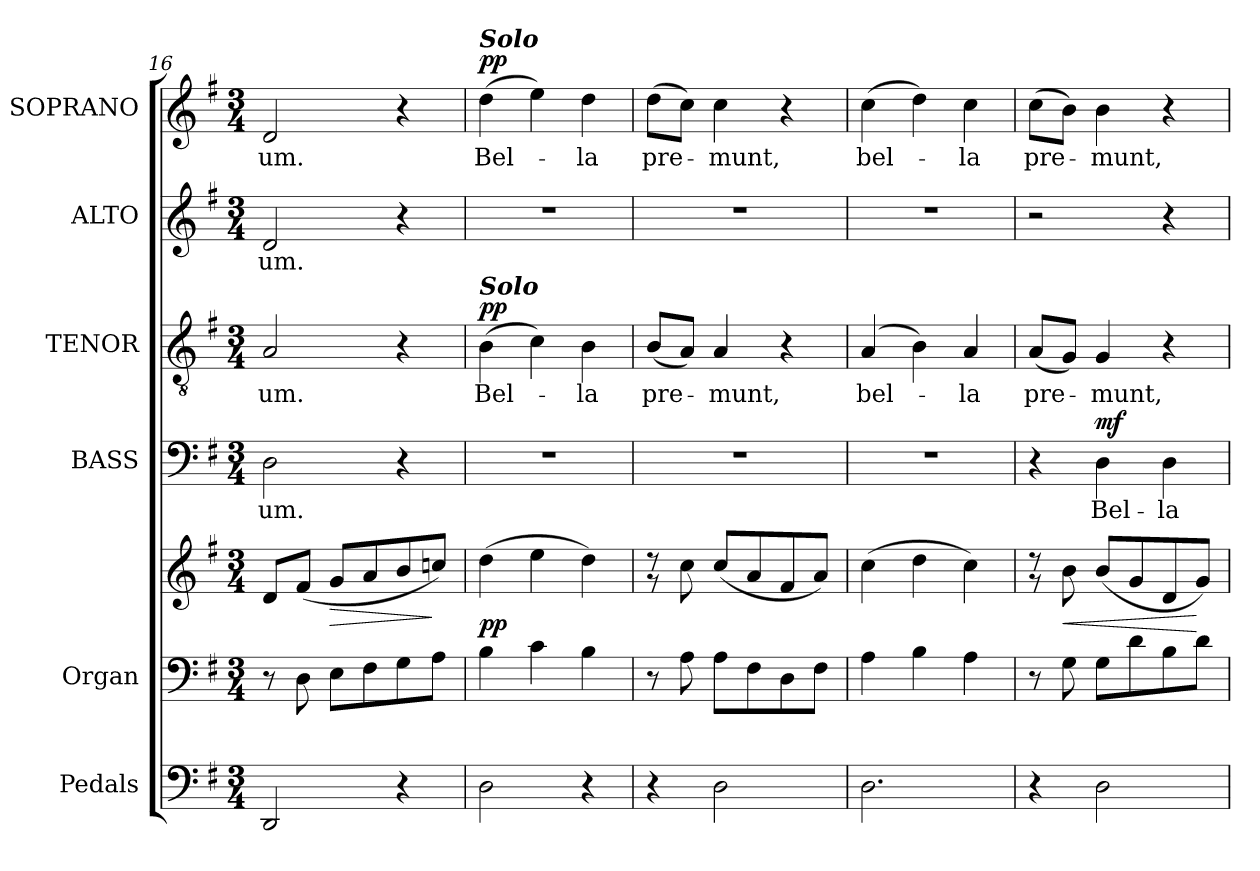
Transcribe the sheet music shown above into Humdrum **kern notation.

**kern	**kern	**kern	**dynam	**kern	**text	**dynam	**kern	**text	**dynam	**kern	**text	**kern	**text	**dynam
*part6	*part5	*part5	*part5	*part4	*part4	*part4	*part3	*part3	*part3	*part2	*part2	*part1	*part1	*part1
*staff7	*staff6	*staff5	*staff5/6	*staff4	*staff4	*staff4	*staff3	*staff3	*staff3	*staff2	*staff2	*staff1	*staff1	*staff1
*I"Pedals	*I"Organ	*	*	*I"BASS	*	*	*I"TENOR	*	*	*I"ALTO	*	*I"SOPRANO	*	*
*I'Ped.	*I'Org.	*	*	*I'B.	*	*	*I'T.	*	*	*I'A.	*	*I'S.	*	*
*clefF4	*clefF4	*clefG2	*	*clefF4	*	*	*clefGv2	*	*	*clefG2	*	*clefG2	*	*
*	*	*	*	*	*	*	*ITrd7c12	*	*	*	*	*	*	*
*k[f#]	*k[f#]	*k[f#]	*	*k[f#]	*	*	*k[f#]	*	*	*k[f#]	*	*k[f#]	*	*
*G:	*G:	*G:	*	*G:	*	*	*G:	*	*	*G:	*	*G:	*	*
*M3/4	*M3/4	*M3/4	*	*M3/4	*	*	*M3/4	*	*	*M3/4	*	*M3/4	*	*
=16	=16	=16	=16	=16	=16	=16	=16	=16	=16	=16	=16	=16	=16	=16
!	!	!	!	!	!LO:LY:b:color=#000000	!	!	!	!	!	!	!	!	!
!	!	!	!	!	!	!	!	!LO:LY:b:color=#000000	!	!	!	!	!	!
!	!	!	!	!	!	!	!	!	!	!	!LO:LY:b:color=#000000	!	!	!
!	!	!	!	!	!	!	!	!	!	!	!	!	!LO:LY:b:color=#000000	!
2DDi/	8r	8di/L	.	2Di\	-um.	.	2AAi/	-um.	.	2di/	-um.	2di/	-um.	.
.	8Di\	(8f#i/J	.	.	.	.	.	.	.	.	.	.	.	.
!	!	!	!LO:HP:b	!	!	!	!	!	!	!	!	!	!	!
.	8Ei\L	8gi/L	>	.	.	.	.	.	.	.	.	.	.	.
.	8F#i\	8ai/	.	.	.	.	.	.	.	.	.	.	.	.
4r	8Gi\	8bi/	.	4r	.	.	4r	.	.	4r	.	4r	.	.
.	8Ai\J	8ccni/J)	]	.	.	.	.	.	.	.	.	.	.	.
!!LO:PB:g=z
=17	=17	=17	=17	=17	=17	=17	=17	=17	=17	=17	=17	=17	=17	=17
!	!	!	!	!LO:N:vis=1	!	!	!	!	!	!	!	!	!	!
!	!	!	!	!	!	!	!	!LO:LY:b:color=#000000	!	!LO:N:vis=1	!	!	!	!
!	!	!	!	!	!	!	!	!	!	!	!	!LO:TX:a:Bi:t=Solo	!	!
!	!	!	!	!	!	!	!LO:TX:a:Bi:t=Solo	!	!	!	!	!	!	!
!	!	!	!	!	!	!	!	!	!	!	!	!	!LO:LY:b:color=#000000	!
2Di\	4Bi\	(4ddi\	pp	2.r	.	.	(4BBi\	Bel-	pp	2.r	.	(4ddi\	Bel-	pp
.	4ci\	4eei\	.	.	.	.	4Ci\)	.	.	.	.	4eei\)	.	.
!	!	!	!	!	!	!	!	!LO:LY:b:color=#000000	!	!	!	!	!	!
!	!	!	!	!	!	!	!	!	!	!	!	!	!LO:LY:b:color=#000000	!
4r	4Bi\	4ddi\)	.	.	.	.	4BBi\	-la	.	.	.	4ddi\	-la	.
=18	=18	=18	=18	=18	=18	=18	=18	=18	=18	=18	=18	=18	=18	=18
*	*	*^	*	*	*	*	*	*	*	*	*	*	*	*
!	!	!	!	!	!LO:N:vis=1	!	!	!	!	!	!	!	!	!	!
!	!	!	!	!	!	!	!	!	!LO:LY:b:color=#000000	!	!LO:N:vis=1	!	!	!	!
!	!	!	!	!	!	!	!	!	!	!	!	!	!	!LO:LY:b:color=#000000	!
4r	8r	8r	8r	.	2.r	.	.	(8BBi/L	pre-	.	2.r	.	(8ddi\L	pre-	.
.	8Ai\	8cci\	2ryy	.	.	.	.	8AAi/J)	.	.	.	.	8cci\J)	.	.
!	!	!	!	!	!	!	!	!	!LO:LY:b:color=#000000	!	!	!	!	!	!
!	!	!	!	!	!	!	!	!	!	!	!	!	!	!LO:LY:b:color=#000000	!
2Di\	8Ai\L	(8cci/L	.	.	.	.	.	4AAi/	-munt,	.	.	.	4cci\	-munt,	.
.	8F#i\	8ai/	.	.	.	.	.	.	.	.	.	.	.	.	.
.	8Di\	8f#i/	.	.	.	.	.	4r	.	.	.	.	4r	.	.
.	8F#i\J	8ai/J)	8ryy	.	.	.	.	.	.	.	.	.	.	.	.
=19	=19	=19	=19	=19	=19	=19	=19	=19	=19	=19	=19	=19	=19	=19	=19
!	!	!	!	!	!LO:N:vis=1	!	!	!	!	!	!	!	!	!	!
*	*	*v	*v	*	*	*	*	*	*	*	*	*	*	*	*
*	*	*^	*	*	*	*	*	*	*	*	*	*	*	*
!	!	!	!	!	!	!	!	!	!LO:LY:b:color=#000000	!	!LO:N:vis=1	!	!	!	!
*	*	*v	*v	*	*	*	*	*	*	*	*	*	*	*	*
*	*	*^	*	*	*	*	*	*	*	*	*	*	*	*
!	!	!	!	!	!	!	!	!	!	!	!	!	!	!LO:LY:b:color=#000000	!
*	*	*v	*v	*	*	*	*	*	*	*	*	*	*	*	*
2.Di\	4Ai\	(4cci\	.	2.r	.	.	(4AAi/	bel-	.	2.r	.	(4cci\	bel-	.
.	4Bi\	4ddi\	.	.	.	.	4BBi\)	.	.	.	.	4ddi\)	.	.
!	!	!	!	!	!	!	!	!LO:LY:b:color=#000000	!	!	!	!	!	!
!	!	!	!	!	!	!	!	!	!	!	!	!	!LO:LY:b:color=#000000	!
.	4Ai\	4cci\)	.	.	.	.	4AAi/	-la	.	.	.	4cci\	-la	.
=20	=20	=20	=20	=20	=20	=20	=20	=20	=20	=20	=20	=20	=20	=20
*	*	*^	*	*	*	*	*	*	*	*	*	*	*	*
!	!	!	!	!	!	!	!	!	!LO:LY:b:color=#000000	!	!	!	!	!	!
!	!	!	!	!	!	!	!	!	!	!	!	!	!	!LO:LY:b:color=#000000	!
4r	8r	8r	8r	.	4r	.	.	(8AAi/L	pre-	.	2r	.	(8cci\L	pre-	.
!	!	!	!	!LO:HP:b	!	!	!	!	!	!	!	!	!	!	!
.	8Gi\	8bi\	2ryy	<	.	.	.	8GGi/J)	.	.	.	.	8bi\J)	.	.
!	!	!	!	!	!	!LO:LY:b:color=#000000	!	!	!	!	!	!	!	!	!
!	!	!	!	!	!	!	!	!	!LO:LY:b:color=#000000	!	!	!	!	!	!
!	!	!	!	!	!	!	!	!	!	!	!	!	!	!LO:LY:b:color=#000000	!
2Di\	8Gi\L	(8bi/L	.	.	4Di\	Bel-	mf	4GGi/	-munt,	.	.	.	4bi\	-munt,	.
.	8di\	8gi/	.	.	.	.	.	.	.	.	.	.	.	.	.
!	!	!	!	!	!	!LO:LY:b:color=#000000	!	!	!	!	!	!	!	!	!
.	8Bi\	8di/	.	.	4Di\	-la	.	4r	.	.	4r	.	4r	.	.
.	8di\J	8gi/J)	8ryy	[	.	.	.	.	.	.	.	.	.	.	.
*	*	*v	*v	*	*	*	*	*	*	*	*	*	*	*	*
=	=	=	=	=	=	=	=	=	=	=	=	=	=	=
*-	*-	*-	*-	*-	*-	*-	*-	*-	*-	*-	*-	*-	*-	*-
